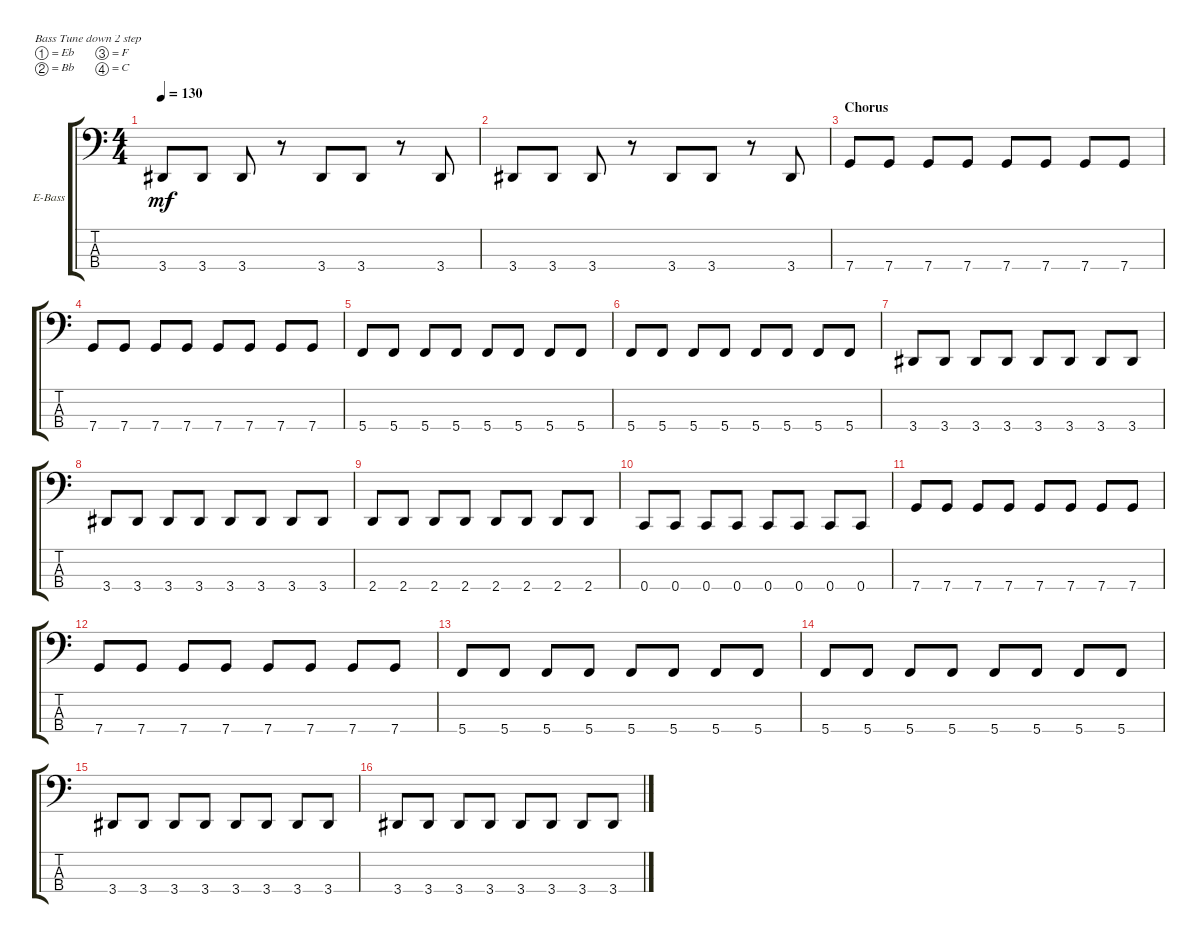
\defaultSystemsLayout 4
\bracketExtendMode groupsimilarinstruments
\firstSystemTrackNameOrientation horizontal
\otherSystemsTrackNameOrientation horizontal
\track ("Electric Bass" "E-Bass") {instrument electricbassfinger}
\staff {score tabs}
\tuning (Eb2 Bb1 F1 C1)
\ts (4 4)
\tempo 130
\clef f4
\ks c
3.4.8{dy mf} 3.4.8 3.4.8 r.8 3.4.8 3.4.8 r.8 3.4.8 |
3.4.8 3.4.8 3.4.8 r.8 3.4.8 3.4.8 r.8 3.4.8 |
\section ("" "Chorus")
7.4.8 7.4.8 7.4.8 7.4.8 7.4.8 7.4.8 7.4.8 7.4.8 |
7.4.8 7.4.8 7.4.8 7.4.8 7.4.8 7.4.8 7.4.8 7.4.8 |
5.4.8 5.4.8 5.4.8 5.4.8 5.4.8 5.4.8 5.4.8 5.4.8 |
5.4.8 5.4.8 5.4.8 5.4.8 5.4.8 5.4.8 5.4.8 5.4.8 |
3.4.8 3.4.8 3.4.8 3.4.8 3.4.8 3.4.8 3.4.8 3.4.8 |
3.4.8 3.4.8 3.4.8 3.4.8 3.4.8 3.4.8 3.4.8 3.4.8 |
2.4.8 2.4.8 2.4.8 2.4.8 2.4.8 2.4.8 2.4.8 2.4.8 |
0.4.8 0.4.8 0.4.8 0.4.8 0.4.8 0.4.8 0.4.8 0.4.8 |
7.4.8 7.4.8 7.4.8 7.4.8 7.4.8 7.4.8 7.4.8 7.4.8 |
7.4.8 7.4.8 7.4.8 7.4.8 7.4.8 7.4.8 7.4.8 7.4.8 |
5.4.8 5.4.8 5.4.8 5.4.8 5.4.8 5.4.8 5.4.8 5.4.8 |
5.4.8 5.4.8 5.4.8 5.4.8 5.4.8 5.4.8 5.4.8 5.4.8 |
3.4.8 3.4.8 3.4.8 3.4.8 3.4.8 3.4.8 3.4.8 3.4.8 |
3.4.8 3.4.8 3.4.8 3.4.8 3.4.8 3.4.8 3.4.8 3.4.8
